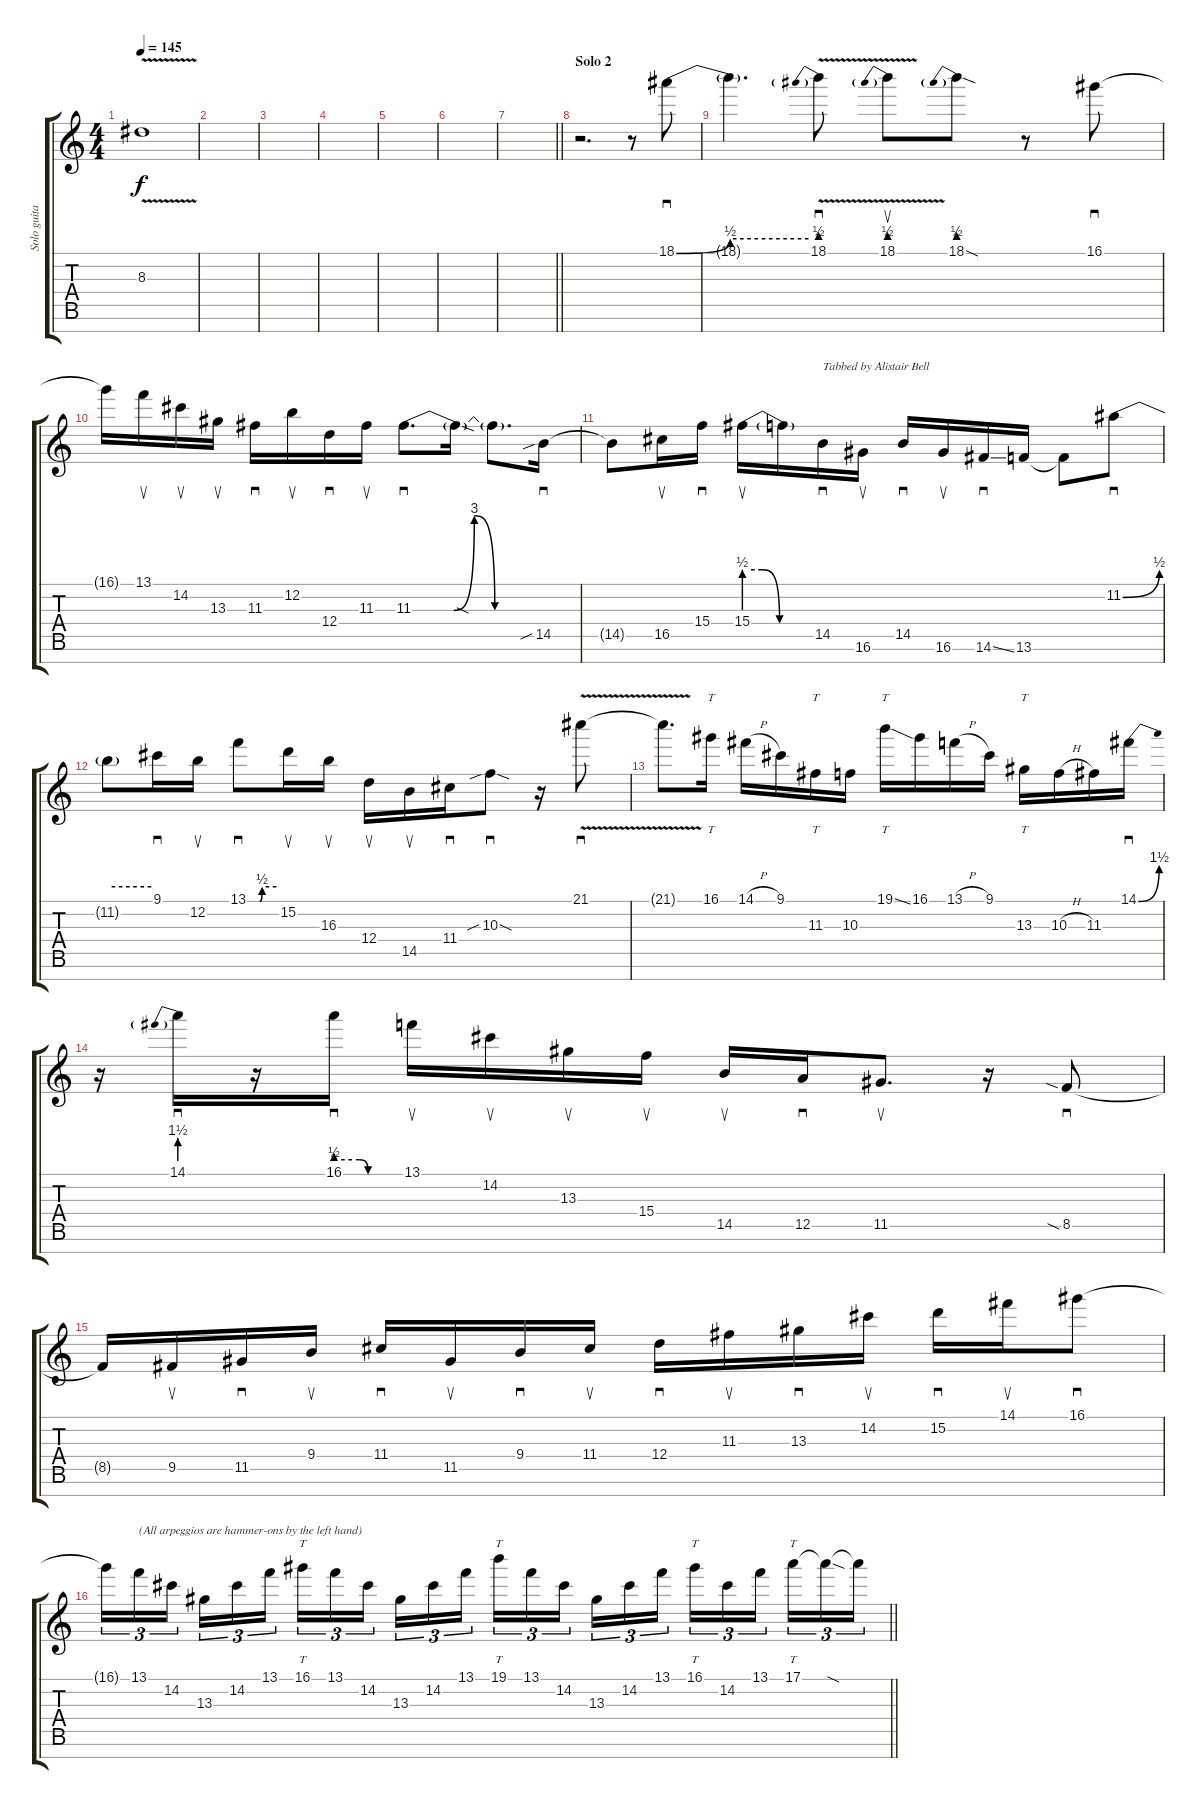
\track ("Solo guitar" "Solo guita") {instrument distortionguitar}
\staff {score tabs}
\tuning (E4 B3 G3 D3 A2 E2 B1) {hide}
\ts (4 4)
\tempo 145
\clef g2
\ks c
8.3{v t}.1{dy f} |
|
|
|
|
|
\barLineRight lightlight
|
\section ("" "Solo 2")
r.2{d} r.8 18.1{be (bend 0 0 60 2)}.8{sd} |
18.1{be (hold 0 2 60 2) t}.4{d} 18.1{be (prebend 0 2 60 2) v}.8{sd} 18.1{be (prebend 0 2 60 2) v}.8{su} 18.1{be (prebend 0 2 60 2) sod}.8 r.8 16.1.8{sd} |
16.1{t}.16 13.1.16{su} 14.2.16{su} 13.3.16{su} 11.3.16{sd} 12.2.16{su} 12.4.16{sd} 11.3.16{su} 11.3{be (custom 0 0 10 0 15 0 20 0 30 12 40 0 60 0)}.8{d sd} 11.3{sod t}.16 11.3{t}.8{d} 14.5{sib}.16{sd} |
14.5{t}.8 16.5.16{su} 15.4.16{sd} 15.4{be (custom 0 2 15 2 30 0 60 0)}.16{su} 15.4{t}.16 14.5.16{sd txt "Tabbed by Alistair Bell"} 16.6.16{su} 14.5.16{sd} 16.6.16{su} 14.6{ss}.16{sd} 13.6.16 13.6{t}.8 11.2{be (bend 0 0 60 2)}.8{sd} |
11.2{be (hold 0 2 60 2) t}.8 9.1.16{sd} 12.2.16{su} 13.1{be (custom 0 0 15 0 25 0 30 2 60 2)}.8{sd} 15.2.16{su} 16.3.16{su} 12.4.16{su} 14.5.16{su} 11.4.16{sd} 10.3{sib sod}.8{sd} r.16 21.1{v}.8{sd} |
21.1{t}.8{d} 16.1.16{tt} 14.1{h}.16 9.1.16 11.3.16{tt} 10.3.16 19.1{ss}.16{tt} 16.1.16 13.1{h}.16 9.1.16 13.3.16{tt} 10.3{h}.16 11.3.16 14.1{be (bend 0 0 60 6)}.16{sd} |
r.16 14.1{be (prebend 0 6 60 6)}.16{sd} r.16 16.1{be (custom 0 2 15 2 22 2 30 0 60 0)}.16{sd} 13.1.16{su} 14.2.16{su} 13.3.16{su} 15.4.16{su} 14.5.16{su} 12.5.16{sd} 11.5.8{d su} r.16 8.5{sia}.8{sd} |
8.5{t}.16 9.5.16{su} 11.5.16{sd} 9.4.16{su} 11.4.16{sd} 11.5.16{su} 9.4.16{sd} 11.4.16{su} 12.4.16{sd} 11.3.16{su} 13.3.16{sd} 14.2.16{su} 15.2.16{sd} 14.1.16{su} 16.1.8{sd} |
\barLineRight lightlight
16.1{t}.16{tu (3 2)} 13.1.16{tu (3 2) txt "(All arpeggios are hammer-ons by the left hand)"} 14.2.16{tu (3 2) beam splitsecondary} 13.3.16{tu (3 2)} 14.2.16{tu (3 2)} 13.1.16{tu (3 2)} 16.1.16{tt tu (3 2)} 13.1.16{tu (3 2)} 14.2.16{tu (3 2) beam splitsecondary} 13.3.16{tu (3 2)} 14.2.16{tu (3 2)} 13.1.16{tu (3 2)} 19.1.16{tt tu (3 2)} 13.1.16{tu (3 2)} 14.2.16{tu (3 2) beam splitsecondary} 13.3.16{tu (3 2)} 14.2.16{tu (3 2)} 13.1.16{tu (3 2)} 16.1.16{tt tu (3 2)} 14.2.16{tu (3 2)} 13.1.16{tu (3 2) beam splitsecondary} 17.1.16{tt tu (3 2)} 17.1{sod t}.16{tu (3 2)} 17.1{t}.16{tu (3 2)}
